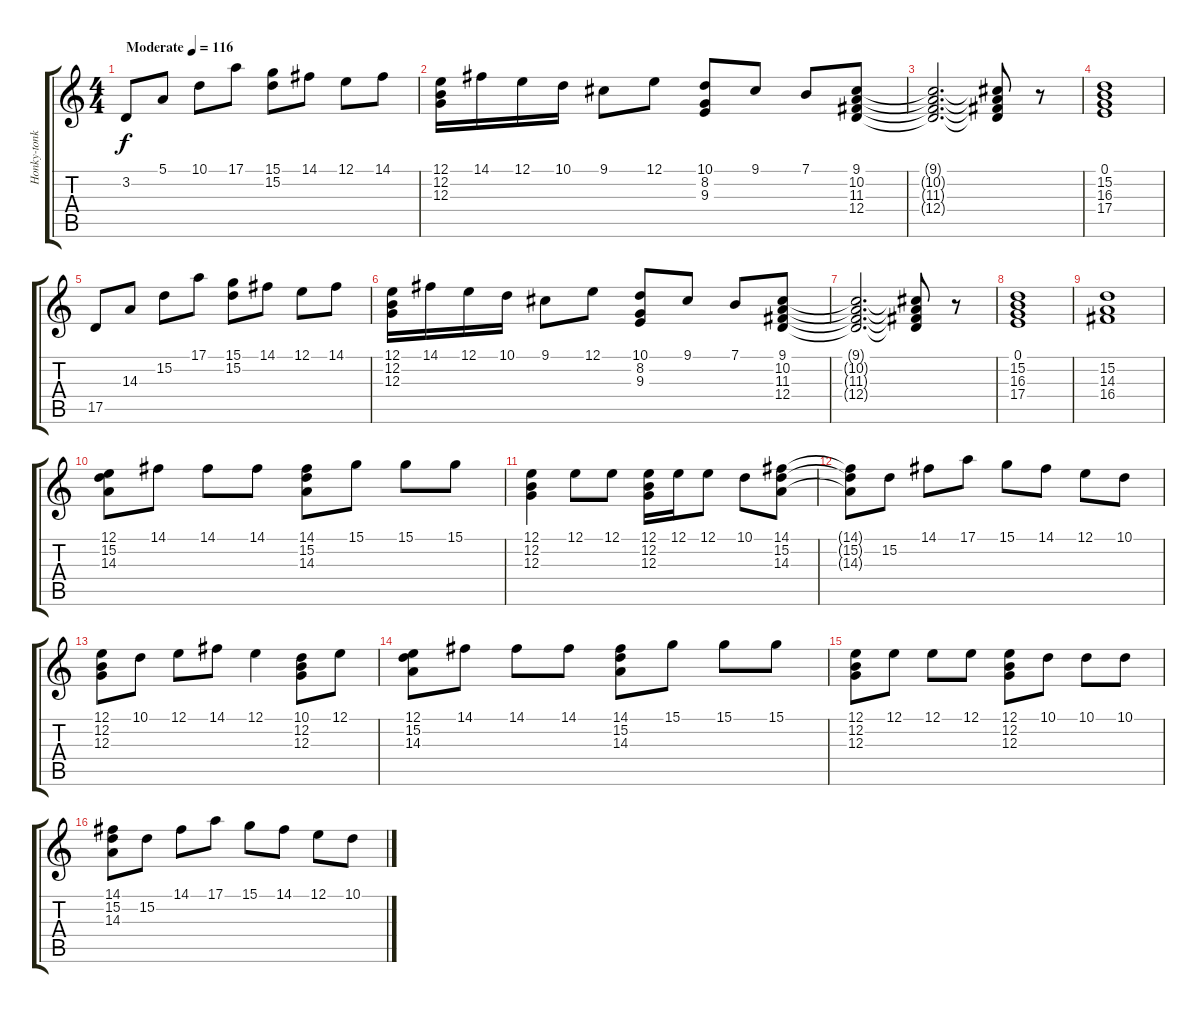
\track ("Honky-tonk Piano" "Honky-tonk") {solo instrument honkytonkpiano}
\staff {score tabs}
\tuning (E4 B3 G3 D3 A2 E2) {hide}
\ts (4 4)
\tempo (116 "Moderate")
\clef g2
\ks c
3.2.8{dy f instrument honkytonkpiano} 5.1.8 10.1.8 17.1.8 (15.1 15.2).8 14.1.8 12.1.8 14.1.8 |
(12.1 12.2 12.3).16 14.1.16 12.1.16 10.1.16 9.1.8 12.1.8 (10.1 8.2 9.3).8 9.1.8 7.1.8 (9.1 10.2 11.3 12.4).8 |
(9.1{t} 10.2{t} 11.3{t} 12.4{t}).2{d} (9.1{t} 10.2{t} 11.3{t} 12.4{t}).8 r.8 |
(0.1 15.2 16.3 17.4).1 |
17.5.8 14.3.8 15.2.8 17.1.8 (15.1 15.2).8 14.1.8 12.1.8 14.1.8 |
(12.1 12.2 12.3).16 14.1.16 12.1.16 10.1.16 9.1.8 12.1.8 (10.1 8.2 9.3).8 9.1.8 7.1.8 (9.1 10.2 11.3 12.4).8 |
(9.1{t} 10.2{t} 11.3{t} 12.4{t}).2{d} (9.1{t} 10.2{t} 11.3{t} 12.4{t}).8 r.8 |
(0.1 15.2 16.3 17.4).1 |
(15.2 14.3 16.4).1 |
(12.1 15.2 14.3).8 14.1.8 14.1.8 14.1.8 (14.1 15.2 14.3).8 15.1.8 15.1.8 15.1.8 |
(12.1 12.2 12.3).4 12.1.8 12.1.8 (12.1 12.2 12.3).16 12.1.16 12.1.8 10.1.8 (14.1 15.2 14.3).8 |
(14.1{t} 15.2{t} 14.3{t}).8 15.2.8 14.1.8 17.1.8 15.1.8 14.1.8 12.1.8 10.1.8 |
(12.1 12.2 12.3).8 10.1.8 12.1.8 14.1.8 12.1.4 (10.1 12.2 12.3).8 12.1.8 |
(12.1 15.2 14.3).8 14.1.8 14.1.8 14.1.8 (14.1 15.2 14.3).8 15.1.8 15.1.8 15.1.8 |
(12.1 12.2 12.3).8 12.1.8 12.1.8 12.1.8 (12.1 12.2 12.3).8 10.1.8 10.1.8 10.1.8 |
(14.1 15.2 14.3).8 15.2.8 14.1.8 17.1.8 15.1.8 14.1.8 12.1.8 10.1.8
